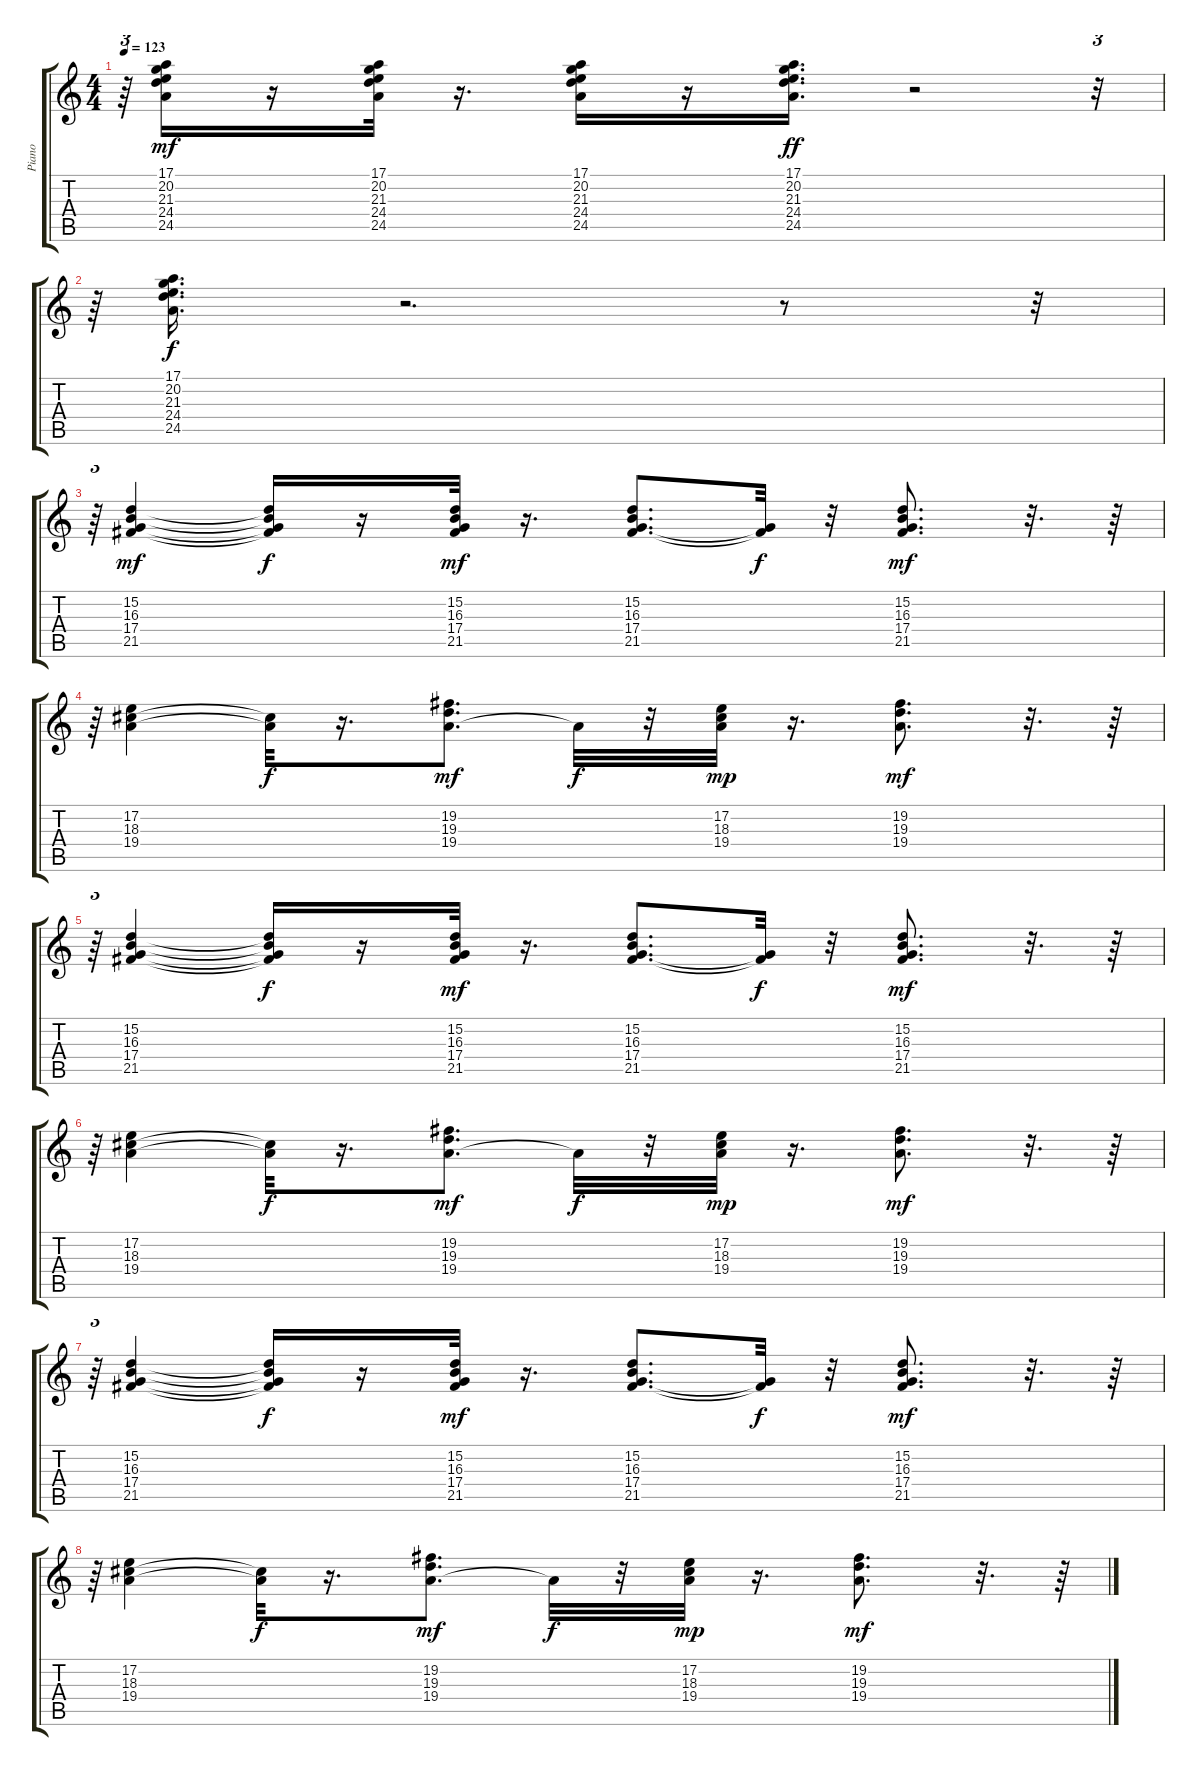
\track ("Piano" "Piano") {instrument electricpiano1}
\staff {score tabs}
\tuning (E4 B3 G3 D3 A2 E2) {hide}
\ts (4 4)
\tempo 123
\clef g2
\ks c
r.64{tu (3 2) dy f} (17.1 20.2 21.3 24.4 24.5).16{dy mf} r.16 (17.1 20.2 21.3 24.4 24.5).32 r.16{d} (17.1 20.2 21.3 24.4 24.5).16 r.16 (17.1 20.2 21.3 24.4 24.5).16{d dy ff} r.2 r.32{tu (3 2)} |
r.64{tu (3 2)} (17.1 20.2 21.3 24.4 24.5).16{d dy f} r.2{d} r.8 r.32{tu (3 2)} |
r.64{tu (3 2)} (15.2 16.3 17.4 21.5).4{dy mf} (15.2{t} 16.3{t} 17.4{t} 21.5{t}).16{dy f} r.16 (15.2 16.3 17.4 21.5).32{dy mf} r.16{d} (15.2 16.3 17.4 21.5).8{d} (17.4{t} 21.5{t}).32{dy f} r.32 (15.2 16.3 17.4 21.5).8{d dy mf} r.32{d} r.64 |
r.64{tu (3 2)} (17.2 18.3 19.4).4 (18.3{t} 19.4{t}).32{dy f} r.16{d} (19.2 19.3 19.4).8{d dy mf} 19.4{t}.32{dy f} r.32 (17.2 18.3 19.4).32{dy mp} r.16{d} (19.2 19.3 19.4).8{d dy mf} r.32{d} r.64 |
r.64{tu (3 2)} (15.2 16.3 17.4 21.5).4 (15.2{t} 16.3{t} 17.4{t} 21.5{t}).16{dy f} r.16 (15.2 16.3 17.4 21.5).32{dy mf} r.16{d} (15.2 16.3 17.4 21.5).8{d} (17.4{t} 21.5{t}).32{dy f} r.32 (15.2 16.3 17.4 21.5).8{d dy mf} r.32{d} r.64 |
r.64{tu (3 2)} (17.2 18.3 19.4).4 (18.3{t} 19.4{t}).32{dy f} r.16{d} (19.2 19.3 19.4).8{d dy mf} 19.4{t}.32{dy f} r.32 (17.2 18.3 19.4).32{dy mp} r.16{d} (19.2 19.3 19.4).8{d dy mf} r.32{d} r.64 |
r.64{tu (3 2)} (15.2 16.3 17.4 21.5).4 (15.2{t} 16.3{t} 17.4{t} 21.5{t}).16{dy f} r.16 (15.2 16.3 17.4 21.5).32{dy mf} r.16{d} (15.2 16.3 17.4 21.5).8{d} (17.4{t} 21.5{t}).32{dy f} r.32 (15.2 16.3 17.4 21.5).8{d dy mf} r.32{d} r.64 |
r.64{tu (3 2)} (17.2 18.3 19.4).4 (18.3{t} 19.4{t}).32{dy f} r.16{d} (19.2 19.3 19.4).8{d dy mf} 19.4{t}.32{dy f} r.32 (17.2 18.3 19.4).32{dy mp} r.16{d} (19.2 19.3 19.4).8{d dy mf} r.32{d} r.64
